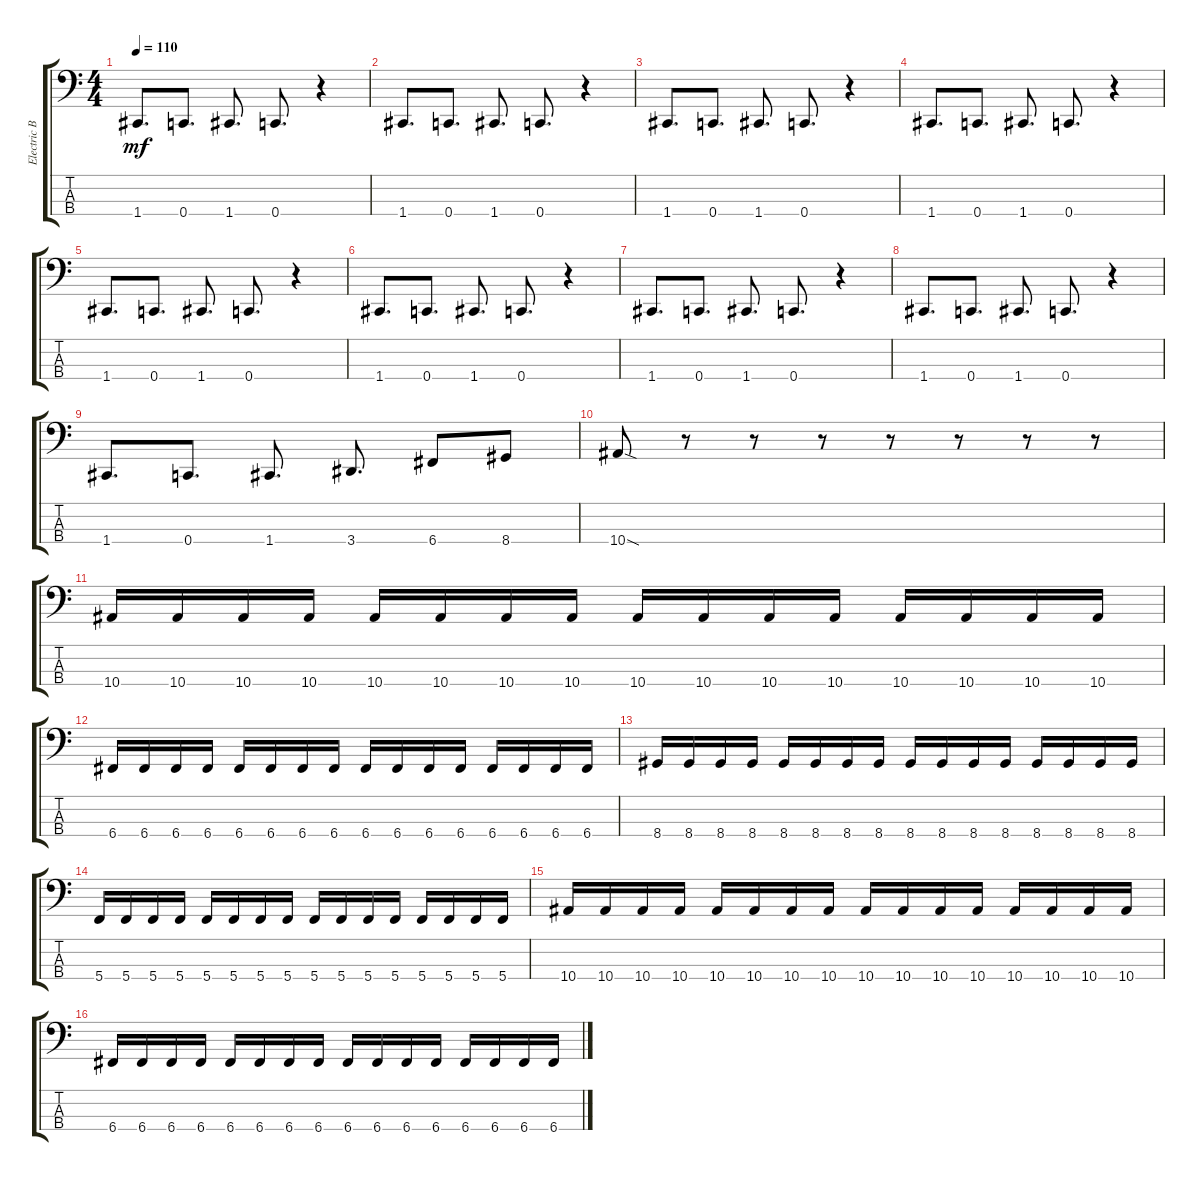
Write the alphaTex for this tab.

\track ("Electric Bass" "Electric B") {instrument electricbassfinger}
\staff {score tabs}
\tuning (F2 C2 G1 C1) {hide}
\ts (4 4)
\tempo 110
\clef f4
\ks c
1.4.8{d dy mf} 0.4.8{d} 1.4.8{d} 0.4.8{d} r.4 |
1.4.8{d} 0.4.8{d} 1.4.8{d} 0.4.8{d} r.4 |
1.4.8{d} 0.4.8{d} 1.4.8{d} 0.4.8{d} r.4 |
1.4.8{d} 0.4.8{d} 1.4.8{d} 0.4.8{d} r.4 |
1.4.8{d} 0.4.8{d} 1.4.8{d} 0.4.8{d} r.4 |
1.4.8{d} 0.4.8{d} 1.4.8{d} 0.4.8{d} r.4 |
1.4.8{d} 0.4.8{d} 1.4.8{d} 0.4.8{d} r.4 |
1.4.8{d} 0.4.8{d} 1.4.8{d} 0.4.8{d} r.4 |
1.4.8{d} 0.4.8{d} 1.4.8{d} 3.4.8{d} 6.4.8 8.4.8 |
10.4{sod}.8 r.8 r.8 r.8 r.8 r.8 r.8 r.8 |
10.4.16 10.4.16 10.4.16 10.4.16 10.4.16 10.4.16 10.4.16 10.4.16 10.4.16 10.4.16 10.4.16 10.4.16 10.4.16 10.4.16 10.4.16 10.4.16 |
6.4.16 6.4.16 6.4.16 6.4.16 6.4.16 6.4.16 6.4.16 6.4.16 6.4.16 6.4.16 6.4.16 6.4.16 6.4.16 6.4.16 6.4.16 6.4.16 |
8.4.16 8.4.16 8.4.16 8.4.16 8.4.16 8.4.16 8.4.16 8.4.16 8.4.16 8.4.16 8.4.16 8.4.16 8.4.16 8.4.16 8.4.16 8.4.16 |
5.4.16 5.4.16 5.4.16 5.4.16 5.4.16 5.4.16 5.4.16 5.4.16 5.4.16 5.4.16 5.4.16 5.4.16 5.4.16 5.4.16 5.4.16 5.4.16 |
10.4.16 10.4.16 10.4.16 10.4.16 10.4.16 10.4.16 10.4.16 10.4.16 10.4.16 10.4.16 10.4.16 10.4.16 10.4.16 10.4.16 10.4.16 10.4.16 |
6.4.16 6.4.16 6.4.16 6.4.16 6.4.16 6.4.16 6.4.16 6.4.16 6.4.16 6.4.16 6.4.16 6.4.16 6.4.16 6.4.16 6.4.16 6.4.16
